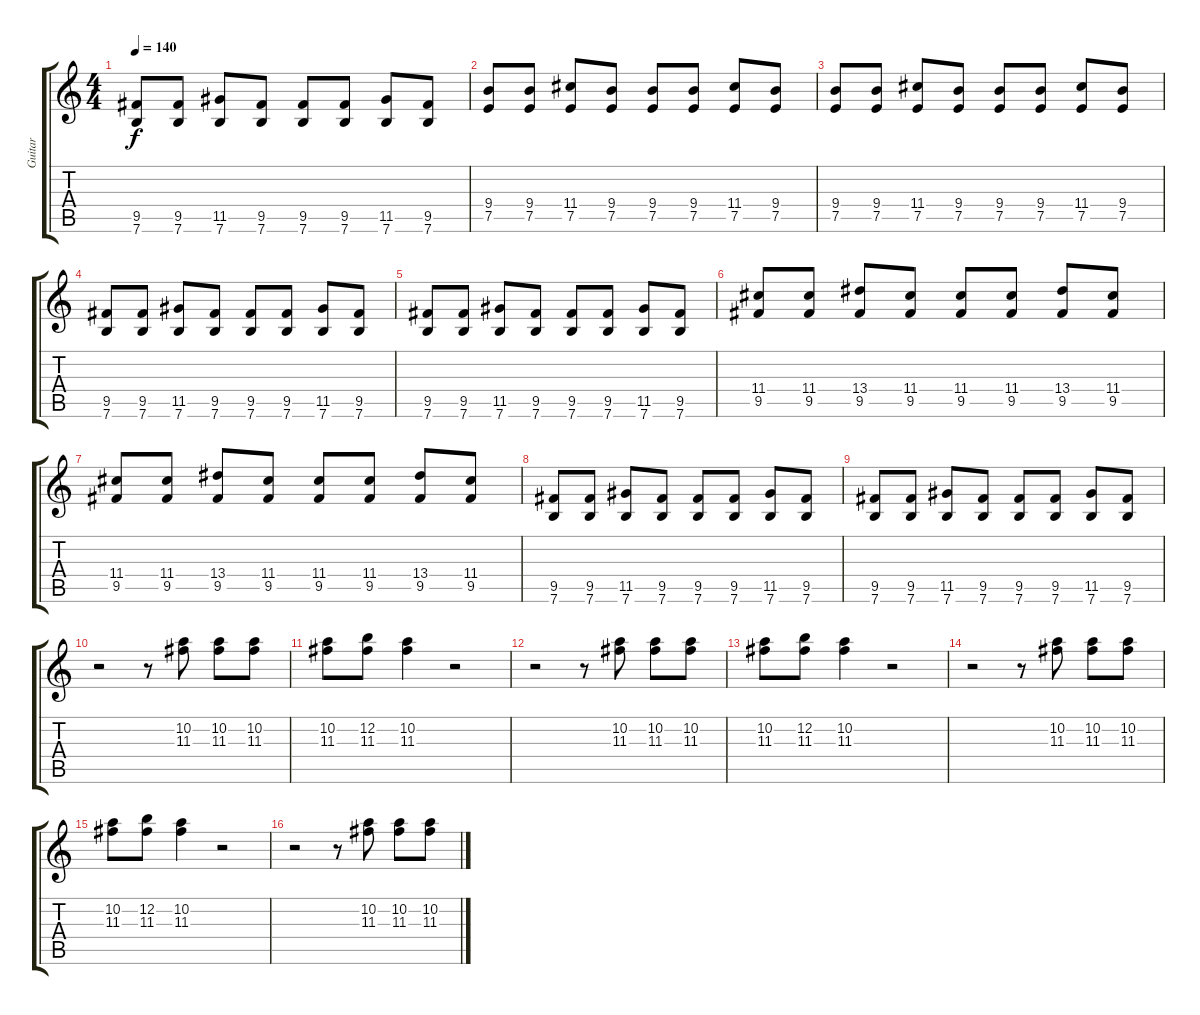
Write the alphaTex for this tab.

\track ("Guitar" "Guitar") {instrument electricguitarclean}
\staff {score tabs}
\tuning (E4 B3 G3 D3 A2 E2) {hide}
\ts (4 4)
\tempo 140
\clef g2
\ks c
(9.5 7.6).8{dy f} (9.5 7.6).8 (11.5 7.6).8 (9.5 7.6).8 (9.5 7.6).8 (9.5 7.6).8 (11.5 7.6).8 (9.5 7.6).8 |
(9.4 7.5).8 (9.4 7.5).8 (11.4 7.5).8 (9.4 7.5).8 (9.4 7.5).8 (9.4 7.5).8 (11.4 7.5).8 (9.4 7.5).8 |
(9.4 7.5).8 (9.4 7.5).8 (11.4 7.5).8 (9.4 7.5).8 (9.4 7.5).8 (9.4 7.5).8 (11.4 7.5).8 (9.4 7.5).8 |
(9.5 7.6).8 (9.5 7.6).8 (11.5 7.6).8 (9.5 7.6).8 (9.5 7.6).8 (9.5 7.6).8 (11.5 7.6).8 (9.5 7.6).8 |
(9.5 7.6).8 (9.5 7.6).8 (11.5 7.6).8 (9.5 7.6).8 (9.5 7.6).8 (9.5 7.6).8 (11.5 7.6).8 (9.5 7.6).8 |
(11.4 9.5).8 (11.4 9.5).8 (13.4 9.5).8 (11.4 9.5).8 (11.4 9.5).8 (11.4 9.5).8 (13.4 9.5).8 (11.4 9.5).8 |
(11.4 9.5).8 (11.4 9.5).8 (13.4 9.5).8 (11.4 9.5).8 (11.4 9.5).8 (11.4 9.5).8 (13.4 9.5).8 (11.4 9.5).8 |
(9.5 7.6).8 (9.5 7.6).8 (11.5 7.6).8 (9.5 7.6).8 (9.5 7.6).8 (9.5 7.6).8 (11.5 7.6).8 (9.5 7.6).8 |
(9.5 7.6).8 (9.5 7.6).8 (11.5 7.6).8 (9.5 7.6).8 (9.5 7.6).8 (9.5 7.6).8 (11.5 7.6).8 (9.5 7.6).8 |
r.2 r.8 (10.2 11.3).8 (10.2 11.3).8 (10.2 11.3).8 |
(10.2 11.3).8 (12.2 11.3).8 (10.2 11.3).4 r.2 |
r.2 r.8 (10.2 11.3).8 (10.2 11.3).8 (10.2 11.3).8 |
(10.2 11.3).8 (12.2 11.3).8 (10.2 11.3).4 r.2 |
r.2 r.8 (10.2 11.3).8 (10.2 11.3).8 (10.2 11.3).8 |
(10.2 11.3).8 (12.2 11.3).8 (10.2 11.3).4 r.2 |
r.2 r.8 (10.2 11.3).8 (10.2 11.3).8 (10.2 11.3).8
